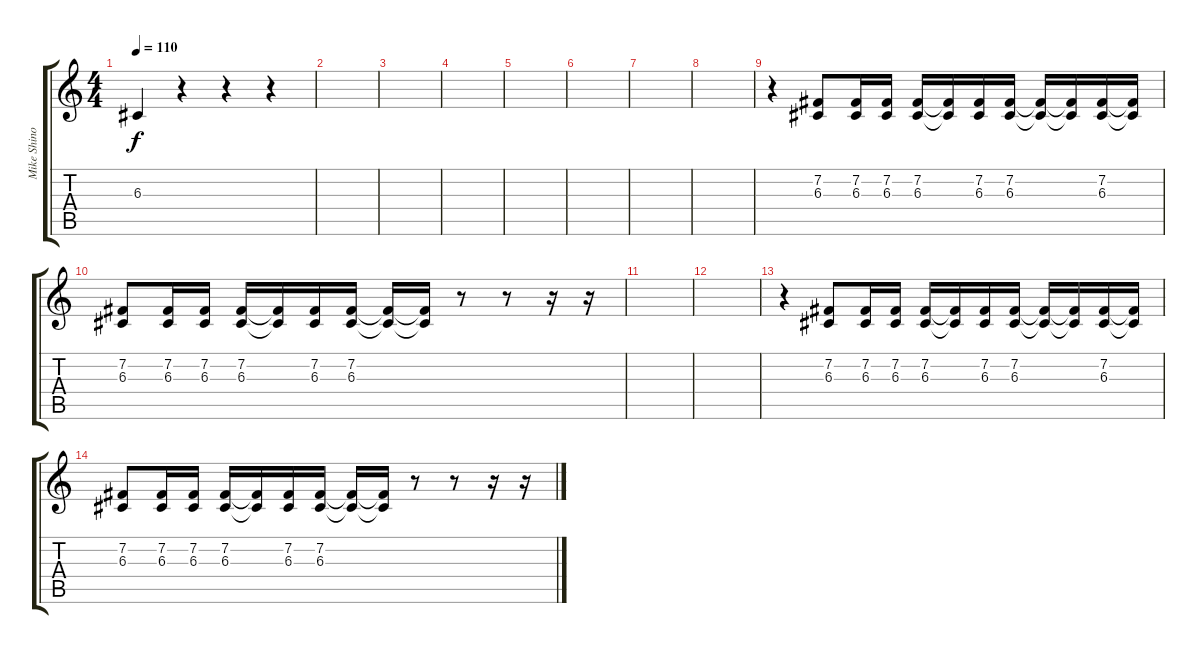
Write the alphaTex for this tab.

\track ("Mike Shinoda (Chorus)" "Mike Shino") {instrument harmonica}
\staff {score tabs}
\tuning (E4 B3 G3 D3 A2 E2) {hide}
\ts (4 4)
\tempo 110
\clef g2
\ks c
6.3.4{dy f} r.4 r.4 r.4 |
|
|
|
|
|
|
|
r.4 (7.2 6.3).8 (7.2 6.3).16 (7.2 6.3).16 (7.2 6.3).16 (7.2{t} 6.3{t}).16 (7.2 6.3).16 (7.2 6.3).16 (7.2{t} 6.3{t}).16 (7.2{t} 6.3{t}).16 (7.2 6.3).16 (7.2{t} 6.3{t}).16 |
(7.2 6.3).8 (7.2 6.3).16 (7.2 6.3).16 (7.2 6.3).16 (7.2{t} 6.3{t}).16 (7.2 6.3).16 (7.2 6.3).16 (7.2{t} 6.3{t}).16 (7.2{t} 6.3{t}).16 r.8 r.8 r.16 r.16 |
|
|
r.4 (7.2 6.3).8 (7.2 6.3).16 (7.2 6.3).16 (7.2 6.3).16 (7.2{t} 6.3{t}).16 (7.2 6.3).16 (7.2 6.3).16 (7.2{t} 6.3{t}).16 (7.2{t} 6.3{t}).16 (7.2 6.3).16 (7.2{t} 6.3{t}).16 |
(7.2 6.3).8 (7.2 6.3).16 (7.2 6.3).16 (7.2 6.3).16 (7.2{t} 6.3{t}).16 (7.2 6.3).16 (7.2 6.3).16 (7.2{t} 6.3{t}).16 (7.2{t} 6.3{t}).16 r.8 r.8 r.16 r.16
